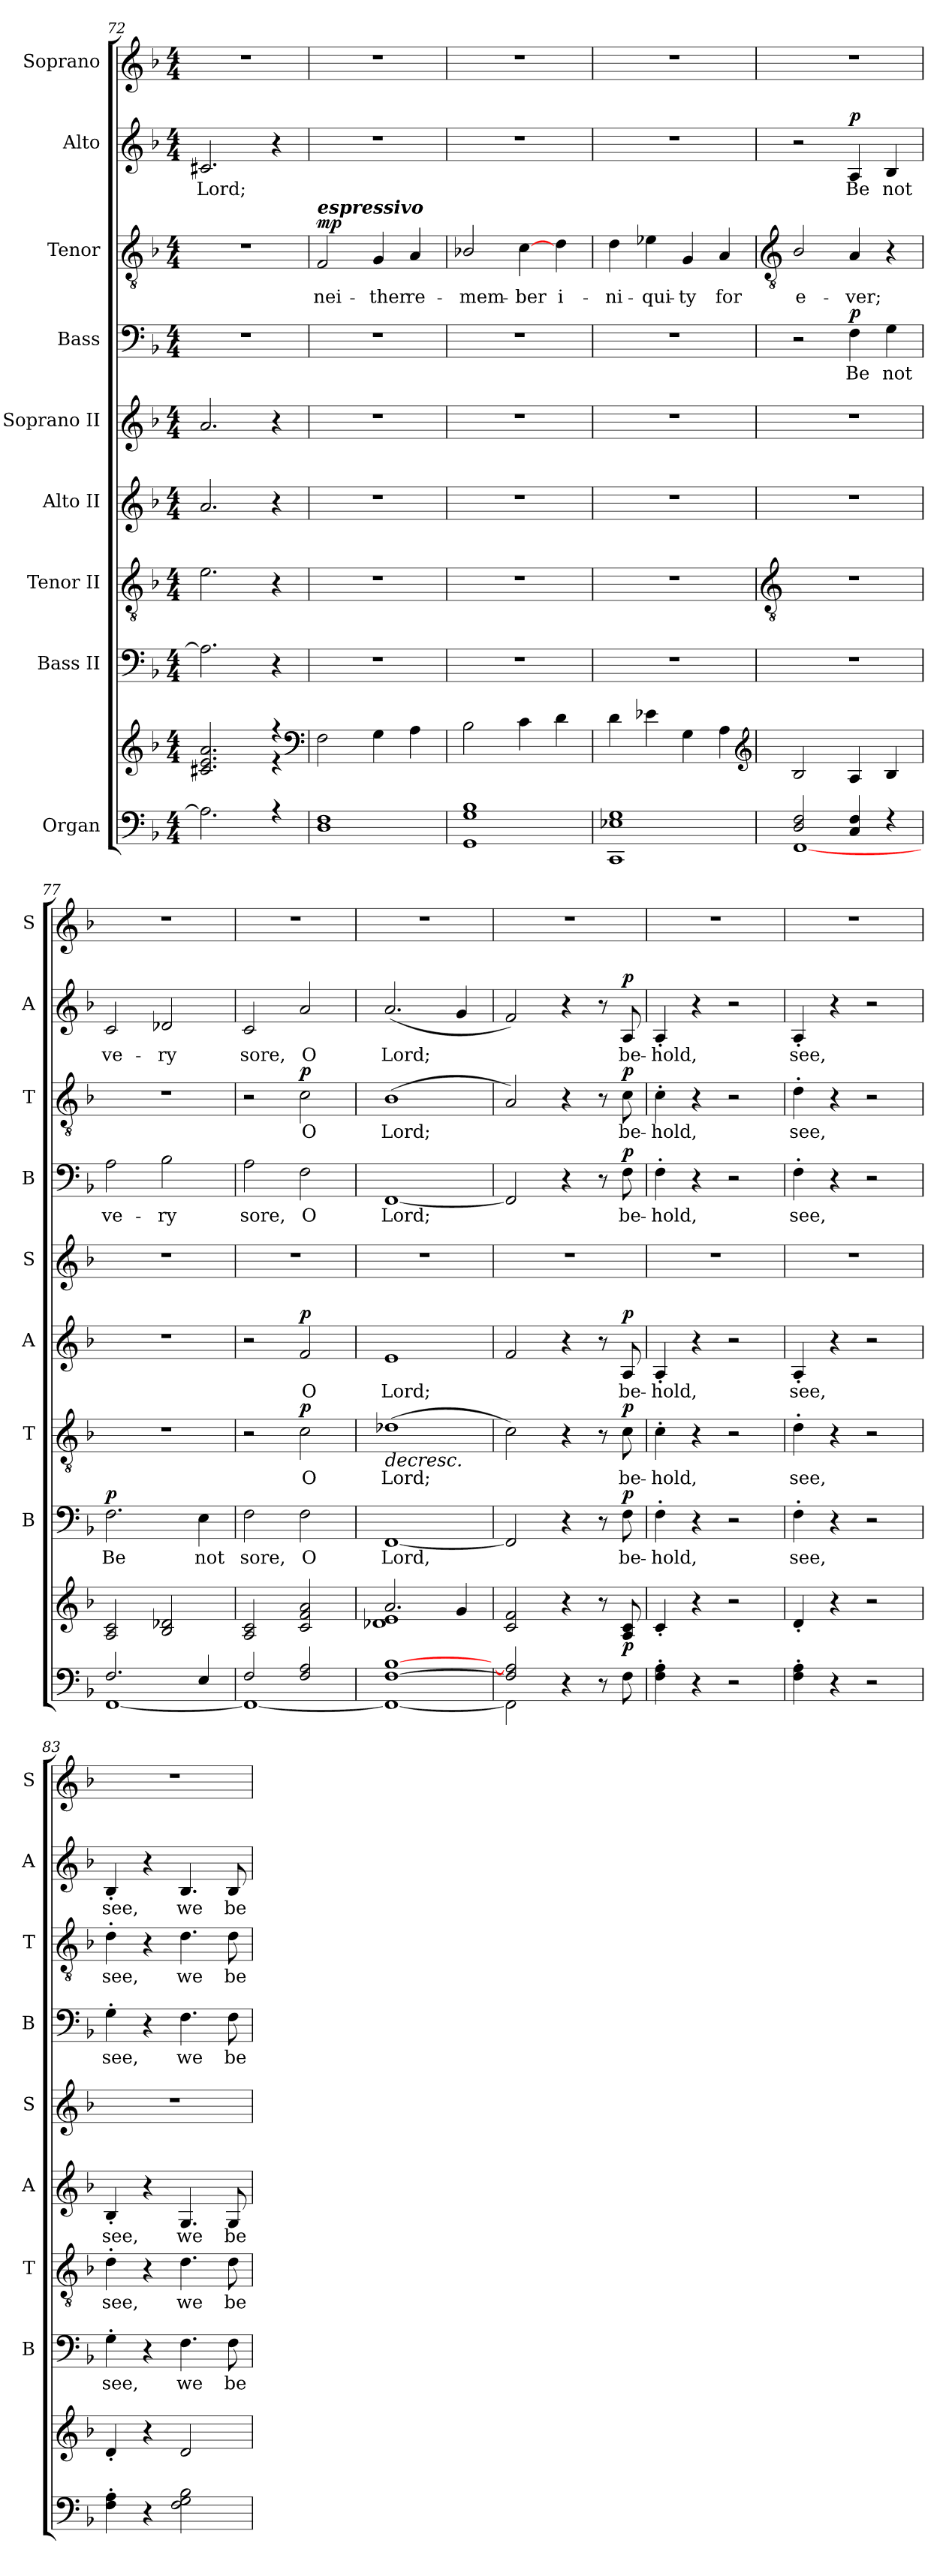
**kern	**kern	**dynam	**kern	**text	**dynam	**kern	**text	**dynam	**kern	**text	**dynam	**kern	**kern	**text	**dynam	**kern	**text	**dynam	**kern	**text	**dynam	**kern
*part9	*part9	*part9	*part8	*part8	*part8	*part7	*part7	*part7	*part6	*part6	*part6	*part5	*part4	*part4	*part4	*part3	*part3	*part3	*part2	*part2	*part2	*part1
*staff10	*staff9	*staff9/10	*staff8	*staff8	*staff8	*staff7	*staff7	*staff7	*staff6	*staff6	*staff6	*staff5	*staff4	*staff4	*staff4	*staff3	*staff3	*staff3	*staff2	*staff2	*staff2	*staff1
*I"Organ	*	*	*I"Bass II	*	*	*I"Tenor II	*	*	*I"Alto II	*	*	*I"Soprano II	*I"Bass	*	*	*I"Tenor	*	*	*I"Alto	*	*	*I"Soprano
*	*	*	*I'B	*	*	*I'T	*	*	*I'A	*	*	*I'S	*I'B	*	*	*I'T	*	*	*I'A	*	*	*I'S
*clefF4	*clefG2	*	*clefF4	*	*	*clefGv2	*	*	*clefG2	*	*	*clefG2	*clefF4	*	*	*clefGv2	*	*	*clefG2	*	*	*clefG2
*k[b-]	*k[b-]	*	*k[b-]	*	*	*k[b-]	*	*	*k[b-]	*	*	*k[b-]	*k[b-]	*	*	*k[b-]	*	*	*k[b-]	*	*	*k[b-]
*F:	*F:	*	*F:	*	*	*F:	*	*	*F:	*	*	*F:	*F:	*	*	*F:	*	*	*F:	*	*	*F:
*M4/4	*M4/4	*	*M4/4	*	*	*M4/4	*	*	*M4/4	*	*	*M4/4	*M4/4	*	*	*M4/4	*	*	*M4/4	*	*	*M4/4
=72	=72	=72	=72	=72	=72	=72	=72	=72	=72	=72	=72	=72	=72	=72	=72	=72	=72	=72	=72	=72	=72	=72
*^	*^	*	*	*	*	*	*	*	*	*	*	*	*	*	*	*	*	*	*	*	*	*
!	!	!	!	!	!	!	!	!	!	!	!	!	!	!	!	!	!	!	!	!	!	!LO:LY:b	!	!
2.A\]	1ryy	2.c#X 2.e 2.a	2.ryy	.	2.A]	.	.	2.e	.	.	2.a	.	.	2.a	1r	.	.	1r	.	.	2.c#X	Lord;	.	1r
4r	.	4r	4r	.	4r	.	.	4r	.	]	4r	.	.	4r	.	.	.	.	.	.	4r	.	.	.
*	*	*clefF4	*	*	*	*	*	*	*	*	*	*	*	*	*	*	*	*	*	*	*	*	*	*
=73	=73	=73	=73	=73	=73	=73	=73	=73	=73	=73	=73	=73	=73	=73	=73	=73	=73	=73	=73	=73	=73	=73	=73	=73
!	!	!	!	!	!	!	!	!	!	!	!	!	!	!	!	!	!	!LO:TX:a:Bi:t=espressivo	!	!	!	!	!	!
!	!	!	!	!	!	!	!	!	!	!	!	!	!	!	!	!	!	!	!LO:LY:b	!LO:DY:b	!	!	!	!
1F/	1D/	2F	2ryy	.	1r	.	.	1r	.	.	1r	.	.	1r	1r	.	.	2F	nei-	mp	1r	.	.	1r
!	!	!	!	!	!	!	!	!	!	!	!	!	!	!	!	!	!	!	!LO:LY:b	!	!	!	!	!
.	.	4G	2ryy	.	.	.	.	.	.	.	.	.	.	.	.	.	.	4G	-ther	.	.	.	.	.
!	!	!	!	!	!	!	!	!	!	!	!	!	!	!	!	!	!	!	!LO:LY:b	!	!	!	!	!
.	.	4A	.	.	.	.	.	.	.	.	.	.	.	.	.	.	.	4A	re-	.	.	.	.	.
=74	=74	=74	=74	=74	=74	=74	=74	=74	=74	=74	=74	=74	=74	=74	=74	=74	=74	=74	=74	=74	=74	=74	=74	=74
!	!	!	!	!	!	!	!	!	!	!	!	!	!	!	!	!	!	!	!LO:LY:b	!	!	!	!	!
1G/ 1B-/	1GG/	2B-	2ryy	.	1r	.	.	1r	.	.	1r	.	.	1r	1r	.	.	2B-X/	-mem-	.	1r	.	.	1r
!	!	!	!	!	!	!	!	!	!	!	!	!	!	!	!	!	!	!	!LO:LY:b	!	!	!	!	!
.	.	4c	2ryy	.	.	.	.	.	.	.	.	.	.	.	.	.	.	[4c	-ber	.	.	.	.	.
!	!	!	!	!	!	!	!	!	!	!	!	!	!	!	!	!	!	!	!LO:LY:b	!	!	!	!	!
.	.	4d	.	.	.	.	.	.	.	.	.	.	.	.	.	.	.	4d	i-	.	.	.	.	.
=75	=75	=75	=75	=75	=75	=75	=75	=75	=75	=75	=75	=75	=75	=75	=75	=75	=75	=75	=75	=75	=75	=75	=75	=75
!	!	!	!	!	!	!	!	!	!	!	!	!	!	!	!	!	!	!	!LO:LY:b	!	!	!	!	!
1E-X/ 1G/	1CC/	4d	2ryy	.	1r	.	.	1r	.	.	1r	.	.	1r	1r	.	.	4d	-ni-	.	1r	.	.	1r
!	!	!	!	!	!	!	!	!	!	!	!	!	!	!	!	!	!	!	!LO:LY:b	!	!	!	!	!
.	.	4e-X	.	.	.	.	.	.	.	.	.	.	.	.	.	.	.	4e-X	-qui-	.	.	.	.	.
!	!	!	!	!	!	!	!	!	!	!	!	!	!	!	!	!	!	!	!LO:LY:b	!	!	!	!	!
.	.	4G	2ryy	.	.	.	.	.	.	.	.	.	.	.	.	.	.	4G	-ty	.	.	.	.	.
!	!	!	!	!	!	!	!	!	!	!	!	!	!	!	!	!	!	!	!LO:LY:b	!	!	!	!	!
.	.	4A	.	.	.	.	.	.	.	.	.	.	.	.	.	.	.	4A	for	.	.	.	.	.
*	*	*clefG2	*	*	*	*	*	*	*	*	*	*	*	*	*	*	*	*	*	*	*	*	*	*
!!LO:LB:g=z
=76	=76	=76	=76	=76	=76	=76	=76	=76	=76	=76	=76	=76	=76	=76	=76	=76	=76	=76	=76	=76	=76	=76	=76	=76
*	*	*	*	*	*	*	*	*clefGv2	*	*	*	*	*	*	*	*	*	*clefGv2	*	*	*	*	*	*
!	!	!	!	!	!	!	!	!	!	!	!	!	!	!	!	!	!	!	!LO:LY:b	!	!	!	!	!
2D/ 2F/	[1FF\	2B-	2ryy	.	1r	.	.	1r	.	.	1r	.	.	1r	2r	.	.	2B-/	e-	.	2r	.	.	1r
!	!	!	!	!	!	!	!	!	!	!	!	!	!	!	!	!LO:LY:b	!LO:DY:b	!	!LO:LY:b	!	!	!LO:LY:b	!LO:DY:b	!
4C/ 4F/	.	4A	2ryy	.	.	.	.	.	.	.	.	.	.	.	4F	Be	p	4A	-ver;	.	4A	Be	p	.
!	!	!	!	!	!	!	!	!	!	!	!	!	!	!	!	!LO:LY:b	!	!	!	!	!	!LO:LY:b	!	!
4r	.	4B-	.	.	.	.	.	.	.	.	.	.	.	.	4G	not	.	4r	.	.	4B-	not	.	.
=77	=77	=77	=77	=77	=77	=77	=77	=77	=77	=77	=77	=77	=77	=77	=77	=77	=77	=77	=77	=77	=77	=77	=77	=77
!	!	!	!	!	!	!LO:LY:b	!LO:DY:b	!	!	!	!	!	!	!	!	!LO:LY:b	!	!	!	!	!	!LO:LY:b	!	!
2.F/	[1FF\	2A 2c	2ryy	.	2.F	Be	p	1r	.	.	1r	.	.	1r	2A	ve-	.	1r	.	.	2c	ve-	.	1r
!	!	!	!	!	!	!	!	!	!	!	!	!	!	!	!	!LO:LY:b	!	!	!	!	!	!LO:LY:b	!	!
.	.	2B- 2d-X	2ryy	.	.	.	.	.	.	.	.	.	.	.	2B-	-ry	.	.	.	.	2d-X	-ry	.	.
!	!	!	!	!	!	!LO:LY:b	!	!	!	!	!	!	!	!	!	!	!	!	!	!	!	!	!	!
4E/	.	.	.	.	4E	not	.	.	.	.	.	.	.	.	.	.	.	.	.	.	.	.	.	.
=78	=78	=78	=78	=78	=78	=78	=78	=78	=78	=78	=78	=78	=78	=78	=78	=78	=78	=78	=78	=78	=78	=78	=78	=78
!	!	!	!	!	!	!LO:LY:b	!	!	!	!	!	!	!	!	!	!LO:LY:b	!	!	!	!	!	!LO:LY:b	!	!
2F/	1FF\_	2A 2c	2ryy	.	2F	sore,	.	2r	.	.	2r	.	.	1r	2A	sore,	.	2r	.	.	2c	sore,	.	1r
!	!	!	!	!	!	!LO:LY:b	!	!	!LO:LY:b	!LO:DY:b	!	!LO:LY:b	!LO:DY:b	!	!	!LO:LY:b	!	!	!LO:LY:b	!LO:DY:b	!	!LO:LY:b	!	!
2F/ 2A/	.	2c 2f 2a	2ryy	.	2F	O	.	2c	O	p	2f	O	p	.	2F	O	.	2c	O	p	2a	O	.	.
=79	=79	=79	=79	=79	=79	=79	=79	=79	=79	=79	=79	=79	=79	=79	=79	=79	=79	=79	=79	=79	=79	=79	=79	=79
!	!	!	!	!	!	!LO:LY:b	!	!	!LO:LY:b	!LO:HP:b	!	!LO:LY:b	!	!	!	!LO:LY:b	!	!	!LO:LY:b	!	!	!LO:LY:b	!	!
[1F/ [1B-/	1FF\_	2.a	1d-X\ 1e\	.	[1FF	Lord,	.	(>1d-X	Lord;	>	1e	Lord;	.	1r	[1FF	Lord;	.	(<1B-	Lord;	.	(<2.a	Lord;	.	1r
.	.	4g	.	.	.	.	.	.	.	.	.	.	.	.	.	.	.	.	.	.	4g	.	.	.
=80	=80	=80	=80	=80	=80	=80	=80	=80	=80	=80	=80	=80	=80	=80	=80	=80	=80	=80	=80	=80	=80	=80	=80	=80
2F/] 2A/]	2FF\]	2c 2f	2ryy	.	2FF]	.	.	2c)	.	.	2f	.	.	1r	2FF]	.	.	2A)	.	.	2f)	.	.	1r
4r	2ryy	4r	2ryy	.	4r	.	.	4r	.	.	4r	.	.	.	4r	.	.	4r	.	.	4r	.	.	.
8r	.	8r	.	.	8r	.	.	8r	.	.	8r	.	.	.	8r	.	.	8r	.	.	8r	.	.	.
!	!	!	!	!LO:DY:b	!	!LO:LY:b	!LO:DY:b	!	!LO:LY:b	!LO:DY:b	!	!LO:LY:b	!LO:DY:b	!	!	!LO:LY:b	!LO:DY:b	!	!LO:LY:b	!LO:DY:b	!	!LO:LY:b	!LO:DY:b	!
8F\	.	8A 8c	.	p	8F	be-	p	8c	be-	p	8A	be-	p	.	8F	be-	p	8c	be-	p	8A	be-	p	.
=81	=81	=81	=81	=81	=81	=81	=81	=81	=81	=81	=81	=81	=81	=81	=81	=81	=81	=81	=81	=81	=81	=81	=81	=81
!	!	!	!	!	!	!LO:LY:b	!	!	!LO:LY:b	!	!	!LO:LY:b	!	!	!	!LO:LY:b	!	!	!LO:LY:b	!	!	!LO:LY:b	!	!
4F\' 4A\'	2ryy	4c'	2ryy	.	4F'	-hold,	.	4c'	-hold,	.	4A'	-hold,	.	1r	4F'	-hold,	.	4c'	-hold,	.	4A'	-hold,	.	1r
4r	.	4r	.	.	4r	.	.	4r	.	.	4r	.	.	.	4r	.	.	4r	.	.	4r	.	.	.
2r	2ryy	2r	2ryy	.	2r	.	.	2r	.	.	2r	.	.	.	2r	.	.	2r	.	.	2r	.	.	.
=82	=82	=82	=82	=82	=82	=82	=82	=82	=82	=82	=82	=82	=82	=82	=82	=82	=82	=82	=82	=82	=82	=82	=82	=82
!	!	!	!	!	!	!LO:LY:b	!	!	!LO:LY:b	!	!	!LO:LY:b	!	!	!	!LO:LY:b	!	!	!LO:LY:b	!	!	!LO:LY:b	!	!
4F\' 4A\'	2ryy	4d'	2ryy	.	4F'	see,	.	4d'	see,	.	4A'	see,	.	1r	4F'	see,	.	4d'	see,	.	4A'	see,	.	1r
4r	.	4r	.	.	4r	.	.	4r	.	.	4r	.	.	.	4r	.	.	4r	.	.	4r	.	.	.
2r	2ryy	2r	2ryy	.	2r	.	.	2r	.	.	2r	.	.	.	2r	.	.	2r	.	.	2r	.	.	.
=83	=83	=83	=83	=83	=83	=83	=83	=83	=83	=83	=83	=83	=83	=83	=83	=83	=83	=83	=83	=83	=83	=83	=83	=83
!	!	!	!	!	!	!LO:LY:b	!	!	!LO:LY:b	!	!	!LO:LY:b	!	!	!	!LO:LY:b	!	!	!LO:LY:b	!	!	!LO:LY:b	!	!
4F\' 4A\'	2ryy	4d'	2ryy	.	4G'	see,	.	4d'	see,	.	4B-'	see,	.	1r	4G'	see,	.	4d'	see,	.	4B-'	see,	.	1r
4r	.	4r	.	.	4r	.	.	4r	.	.	4r	.	.	.	4r	.	.	4r	.	.	4r	.	.	.
!	!	!	!	!	!	!LO:LY:b	!	!	!LO:LY:b	!	!	!LO:LY:b	!	!	!	!LO:LY:b	!	!	!LO:LY:b	!	!	!LO:LY:b	!	!
2F\ 2G\ 2B-\	2ryy	2d	2ryy	.	4.F	we	.	4.d	we	.	4.G	we	.	.	4.F	we	.	4.d	we	.	4.B-	we	.	.
!	!	!	!	!	!	!LO:LY:b	!	!	!LO:LY:b	!	!	!LO:LY:b	!	!	!	!LO:LY:b	!	!	!LO:LY:b	!	!	!LO:LY:b	!	!
.	.	.	.	.	8F	be-	.	8d	be-	.	8G	be-	.	.	8F	be-	.	8d	be-	.	8B-	be-	.	.
*v	*v	*	*	*	*	*	*	*	*	*	*	*	*	*	*	*	*	*	*	*	*	*	*	*
*	*v	*v	*	*	*	*	*	*	*	*	*	*	*	*	*	*	*	*	*	*	*	*	*
=	=	=	=	=	=	=	=	=	=	=	=	=	=	=	=	=	=	=	=	=	=	=
*-	*-	*-	*-	*-	*-	*-	*-	*-	*-	*-	*-	*-	*-	*-	*-	*-	*-	*-	*-	*-	*-	*-
